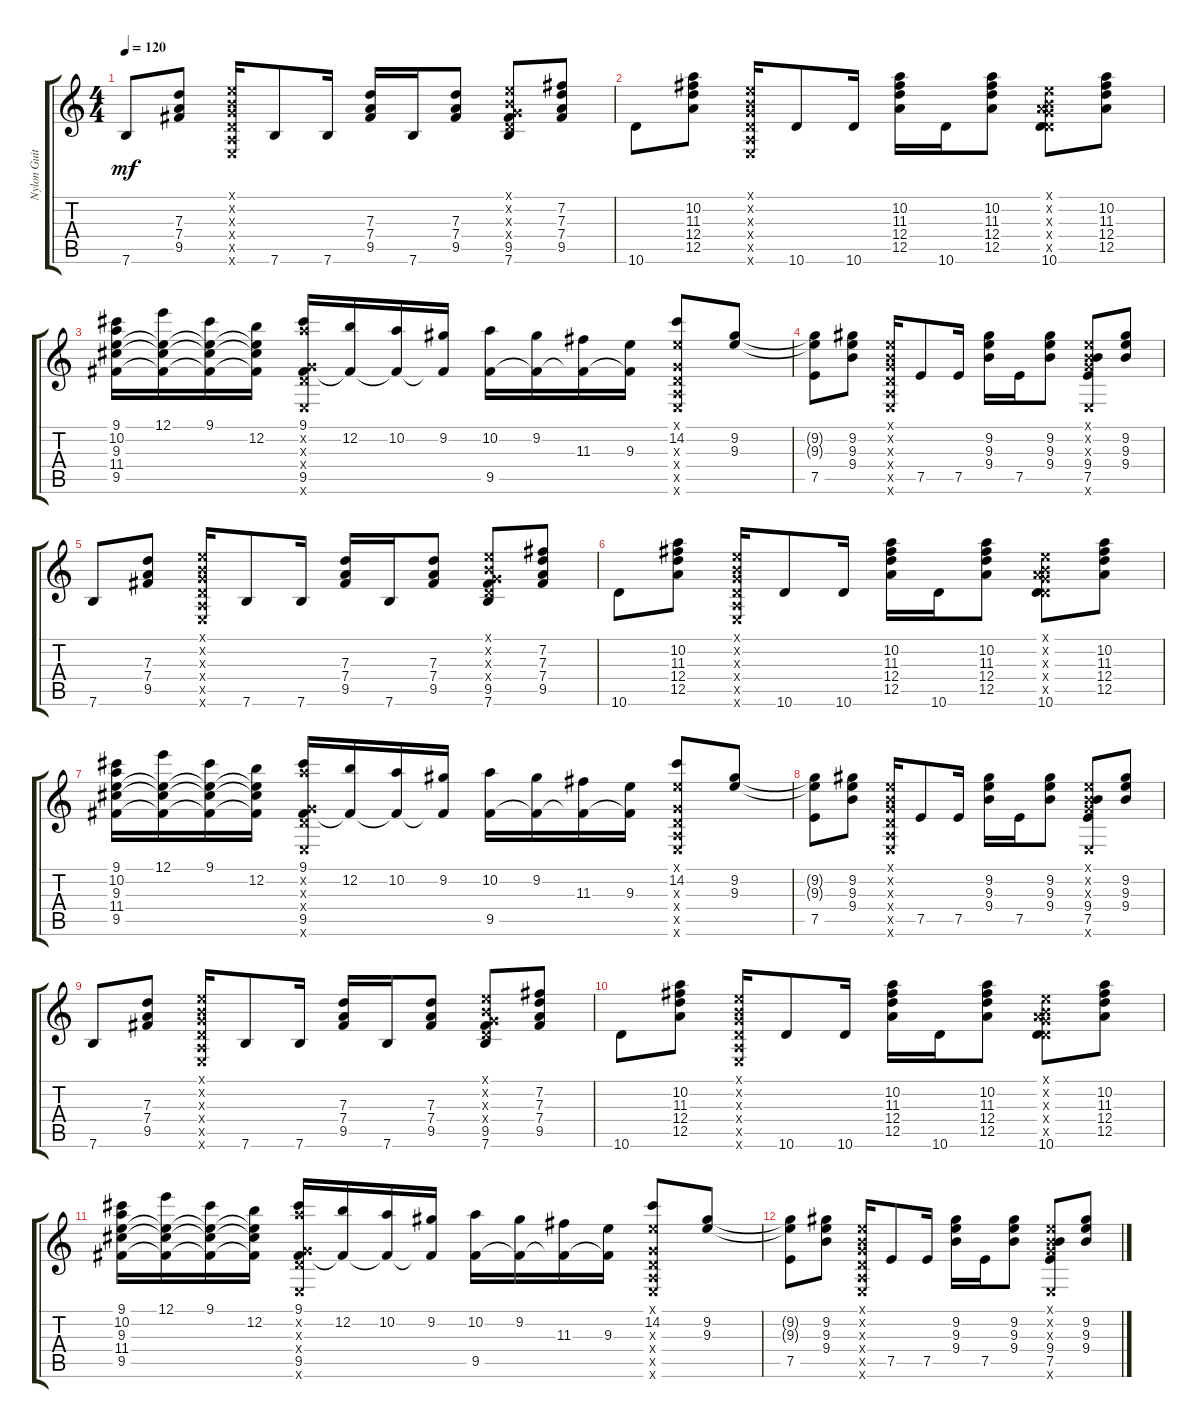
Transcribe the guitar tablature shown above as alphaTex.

\track ("Nylon Guitar" "Nylon Guit") {instrument acousticguitarnylon}
\staff {score tabs}
\tuning (E4 B3 G3 D3 A2 E2) {hide}
\ts (4 4)
\tempo 120
\clef g2
\ks c
7.6.8{dy mf} (7.3 7.4 9.5).8 (0.1{x} 0.2{x} 0.3{x} 0.4{x} 0.5{x} 0.6{x}).16 7.6.8 7.6.16 (7.3 7.4 9.5).16 7.6.16 (7.3 7.4 9.5).8 (0.1{x} 0.2{x} 0.3{x} 0.4{x} 9.5 7.6).8 (7.2 7.3 7.4 9.5).8 |
10.6.8 (10.2 11.3 12.4 12.5).8 (0.1{x} 0.2{x} 0.3{x} 0.4{x} 0.5{x} 0.6{x}).16 10.6.8 10.6.16 (10.2 11.3 12.4 12.5).16 10.6.16 (10.2 11.3 12.4 12.5).8 (0.1{x} 0.2{x} 0.3{x} 0.4{x} 12.5{x} 10.6).8 (10.2 11.3 12.4 12.5).8 |
(9.1 10.2 9.3 11.4 9.5).16 (12.1 9.3{t} 11.4{t} 9.5{t}).16 (9.1 9.3{t} 11.4{t} 9.5{t}).16 (12.2 9.3{t} 11.4{t} 9.5{t}).16 (9.1 10.2{x} 0.3{x} 0.4{x} 9.5 0.6{x}).16 (12.2 9.5{t}).16 (10.2 9.5{t}).16 (9.2 9.5{t}).16 (10.2 9.5).16 (9.2 9.5{t}).16 (11.3 9.5{t}).16 (9.3 9.5{t}).16 (0.1{x} 14.2 0.3{x} 0.4{x} 0.5{x} 0.6{x}).8 (9.2 9.3).8 |
(9.2{t} 9.3{t} 7.5).8 (9.2 9.3 9.4).8 (0.1{x} 0.2{x} 0.3{x} 0.4{x} 0.5{x} 0.6{x}).16 7.5.8 7.5.16 (9.2 9.3 9.4).16 7.5.16 (9.2 9.3 9.4).8 (0.1{x} 0.2{x} 0.3{x} 9.4 7.5 0.6{x}).8 (9.2 9.3 9.4).8 |
7.6.8 (7.3 7.4 9.5).8 (0.1{x} 0.2{x} 0.3{x} 0.4{x} 0.5{x} 0.6{x}).16 7.6.8 7.6.16 (7.3 7.4 9.5).16 7.6.16 (7.3 7.4 9.5).8 (0.1{x} 0.2{x} 0.3{x} 0.4{x} 9.5 7.6).8 (7.2 7.3 7.4 9.5).8 |
10.6.8 (10.2 11.3 12.4 12.5).8 (0.1{x} 0.2{x} 0.3{x} 0.4{x} 0.5{x} 0.6{x}).16 10.6.8 10.6.16 (10.2 11.3 12.4 12.5).16 10.6.16 (10.2 11.3 12.4 12.5).8 (0.1{x} 0.2{x} 0.3{x} 0.4{x} 12.5{x} 10.6).8 (10.2 11.3 12.4 12.5).8 |
(9.1 10.2 9.3 11.4 9.5).16 (12.1 9.3{t} 11.4{t} 9.5{t}).16 (9.1 9.3{t} 11.4{t} 9.5{t}).16 (12.2 9.3{t} 11.4{t} 9.5{t}).16 (9.1 10.2{x} 0.3{x} 0.4{x} 9.5 0.6{x}).16 (12.2 9.5{t}).16 (10.2 9.5{t}).16 (9.2 9.5{t}).16 (10.2 9.5).16 (9.2 9.5{t}).16 (11.3 9.5{t}).16 (9.3 9.5{t}).16 (0.1{x} 14.2 0.3{x} 0.4{x} 0.5{x} 0.6{x}).8 (9.2 9.3).8 |
(9.2{t} 9.3{t} 7.5).8 (9.2 9.3 9.4).8 (0.1{x} 0.2{x} 0.3{x} 0.4{x} 0.5{x} 0.6{x}).16 7.5.8 7.5.16 (9.2 9.3 9.4).16 7.5.16 (9.2 9.3 9.4).8 (0.1{x} 0.2{x} 0.3{x} 9.4 7.5 0.6{x}).8 (9.2 9.3 9.4).8 |
7.6.8 (7.3 7.4 9.5).8 (0.1{x} 0.2{x} 0.3{x} 0.4{x} 0.5{x} 0.6{x}).16 7.6.8 7.6.16 (7.3 7.4 9.5).16 7.6.16 (7.3 7.4 9.5).8 (0.1{x} 0.2{x} 0.3{x} 0.4{x} 9.5 7.6).8 (7.2 7.3 7.4 9.5).8 |
10.6.8 (10.2 11.3 12.4 12.5).8 (0.1{x} 0.2{x} 0.3{x} 0.4{x} 0.5{x} 0.6{x}).16 10.6.8 10.6.16 (10.2 11.3 12.4 12.5).16 10.6.16 (10.2 11.3 12.4 12.5).8 (0.1{x} 0.2{x} 0.3{x} 0.4{x} 12.5{x} 10.6).8 (10.2 11.3 12.4 12.5).8 |
(9.1 10.2 9.3 11.4 9.5).16 (12.1 9.3{t} 11.4{t} 9.5{t}).16 (9.1 9.3{t} 11.4{t} 9.5{t}).16 (12.2 9.3{t} 11.4{t} 9.5{t}).16 (9.1 10.2{x} 0.3{x} 0.4{x} 9.5 0.6{x}).16 (12.2 9.5{t}).16 (10.2 9.5{t}).16 (9.2 9.5{t}).16 (10.2 9.5).16 (9.2 9.5{t}).16 (11.3 9.5{t}).16 (9.3 9.5{t}).16 (0.1{x} 14.2 0.3{x} 0.4{x} 0.5{x} 0.6{x}).8 (9.2 9.3).8 |
(9.2{t} 9.3{t} 7.5).8 (9.2 9.3 9.4).8 (0.1{x} 0.2{x} 0.3{x} 0.4{x} 0.5{x} 0.6{x}).16 7.5.8 7.5.16 (9.2 9.3 9.4).16 7.5.16 (9.2 9.3 9.4).8 (0.1{x} 0.2{x} 0.3{x} 9.4 7.5 0.6{x}).8 (9.2 9.3 9.4).8
